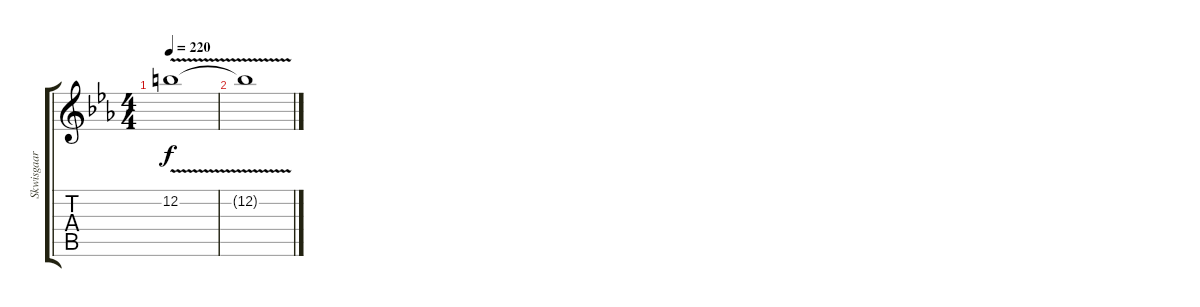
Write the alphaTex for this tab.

\track ("Skwisgaar Lead" "Skwisgaar ") {instrument overdrivenguitar}
\staff {score tabs}
\tuning (E4 B3 G3 D3 A2 E2) {hide}
\ts (4 4)
\tempo 220
\clef g2
\ks eb
12.2{v t}.1{dy f} |
12.2{v t}.1
